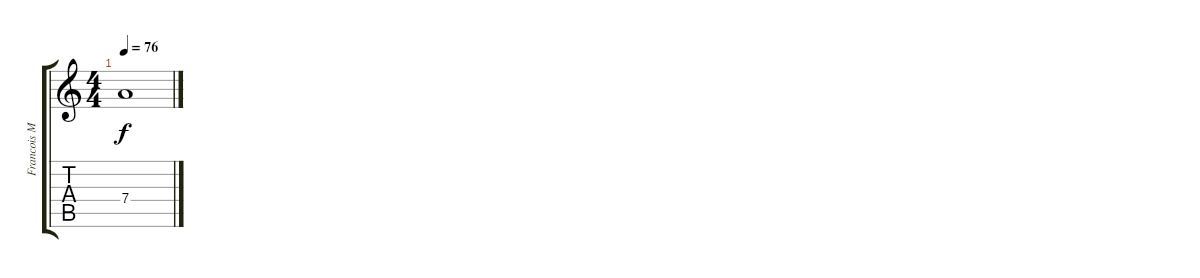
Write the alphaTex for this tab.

\track ("Francois Merle" "Francois M") {instrument overdrivenguitar}
\staff {score tabs}
\tuning (E4 B3 G3 D3 A2 E2) {hide}
\ts (4 4)
\tempo 76
\clef g2
\ks c
7.4{t}.1{dy f}
